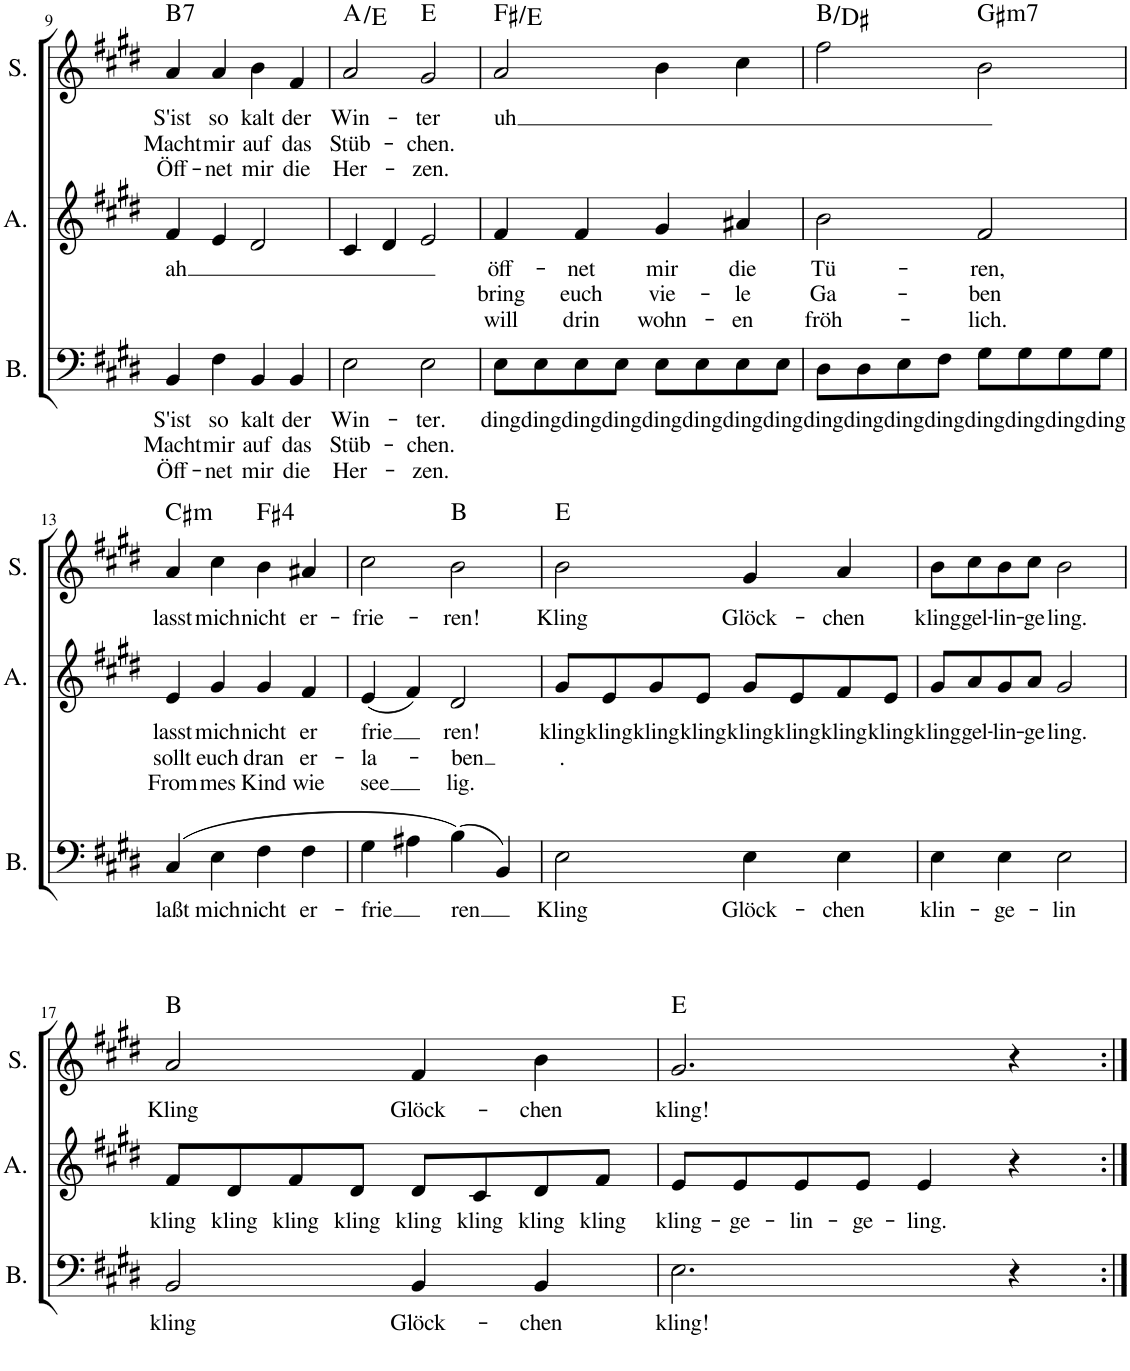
**kern	**text	**text	**text	**kern	**text	**text	**text	**kern	**text	**text	**text	**harte
*part3	*part3	*part3	*part3	*part2	*part2	*part2	*part2	*part1	*part1	*part1	*part1	*part1
*staff3	*staff3	*staff3	*staff3	*staff2	*staff2	*staff2	*staff2	*staff1	*staff1	*staff1	*staff1	*
*I"Bass	*	*	*	*I"Alto	*	*	*	*I"Soprano	*	*	*	*
*I'B.	*	*	*	*I'A.	*	*	*	*I'S.	*	*	*	*
!!LO:PB:g=z
*clefF4	*	*	*	*clefG2	*	*	*	*clefG2	*	*	*	*
*k[f#c#g#d#]	*	*	*	*k[f#c#g#d#]	*	*	*	*k[f#c#g#d#]	*	*	*	*
*M4/4	*	*	*	*M4/4	*	*	*	*M4/4	*	*	*	*
*met(c)	*	*	*	*met(c)	*	*	*	*met(c)	*	*	*	*
=9	=9	=9	=9	=9	=9	=9	=9	=9	=9	=9	=9	=9
!	!LO:LY:b	!LO:LY:b	!LO:LY:b	!	!LO:LY:b	!	!	!	!LO:LY:b	!LO:LY:b	!LO:LY:b	!LO:H:kt=7
4BB/	S'ist	Macht	Öff-	4f#/	ah	.	.	4a/	S'ist	Macht	Öff-	B:7
!	!LO:LY:b	!LO:LY:b	!LO:LY:b	!	!	!	!	!	!LO:LY:b	!LO:LY:b	!LO:LY:b	!
4F#\	so	mir	-net	4e/	.	.	.	4a/	so	mir	-net	.
!	!LO:LY:b	!LO:LY:b	!LO:LY:b	!	!	!	!	!	!LO:LY:b	!LO:LY:b	!LO:LY:b	!
4BB/	kalt	auf	mir	2d#/	.	.	.	4b\	kalt	auf	mir	.
!	!LO:LY:b	!LO:LY:b	!LO:LY:b	!	!	!	!	!	!LO:LY:b	!LO:LY:b	!LO:LY:b	!
4BB/	der	das	die	.	.	.	.	4f#/	der	das	die	.
=10	=10	=10	=10	=10	=10	=10	=10	=10	=10	=10	=10	=10
!	!LO:LY:b	!LO:LY:b	!LO:LY:b	!	!	!	!	!	!LO:LY:b	!LO:LY:b	!LO:LY:b	!
2E\	Win-	Stüb-	Her-	4c#/	.	.	.	2a/	Win-	Stüb-	Her-	A:maj/5
.	.	.	.	4d#/	.	.	.	.	.	.	.	.
!	!LO:LY:b	!LO:LY:b	!LO:LY:b	!	!	!	!	!	!LO:LY:b	!LO:LY:b	!LO:LY:b	!
2E\	-ter.	-chen.	-zen.	2e/	.	.	.	2g#/	-ter	-chen.	-zen.	E:maj
=11	=11	=11	=11	=11	=11	=11	=11	=11	=11	=11	=11	=11
!	!LO:LY:b	!	!	!	!LO:LY:b	!LO:LY:b	!LO:LY:b	!	!LO:LY:b	!	!	!
8E\L	ding	.	.	4f#/	öff-	bring	will	2a/	-uh	.	.	F#:maj/b7
!	!LO:LY:b	!	!	!	!	!	!	!	!	!	!	!
8E\	ding	.	.	.	.	.	.	.	.	.	.	.
!	!LO:LY:b	!	!	!	!LO:LY:b	!LO:LY:b	!LO:LY:b	!	!	!	!	!
8E\	ding	.	.	4f#/	-net	euch	drin	.	.	.	.	.
!	!LO:LY:b	!	!	!	!	!	!	!	!	!	!	!
8E\J	ding	.	.	.	.	.	.	.	.	.	.	.
!	!LO:LY:b	!	!	!	!LO:LY:b	!LO:LY:b	!LO:LY:b	!	!	!	!	!
8E\L	ding	.	.	4g#/	mir	vie-	wohn-	4b\	.	.	.	.
!	!LO:LY:b	!	!	!	!	!	!	!	!	!	!	!
8E\	ding	.	.	.	.	.	.	.	.	.	.	.
!	!LO:LY:b	!	!	!	!LO:LY:b	!LO:LY:b	!LO:LY:b	!	!	!	!	!
8E\	ding	.	.	4a#X/	die	-le	-en	4cc#\	.	.	.	.
!	!LO:LY:b	!	!	!	!	!	!	!	!	!	!	!
8E\J	ding	.	.	.	.	.	.	.	.	.	.	.
=12	=12	=12	=12	=12	=12	=12	=12	=12	=12	=12	=12	=12
!	!LO:LY:b	!	!	!	!LO:LY:b	!LO:LY:b	!LO:LY:b	!	!	!	!	!
8D#\L	ding	.	.	2b\	Tü-	Ga-	fröh-	2ff#\	.	.	.	B:maj/3
!	!LO:LY:b	!	!	!	!	!	!	!	!	!	!	!
8D#\	ding	.	.	.	.	.	.	.	.	.	.	.
!	!LO:LY:b	!	!	!	!	!	!	!	!	!	!	!
8E\	ding	.	.	.	.	.	.	.	.	.	.	.
!	!LO:LY:b	!	!	!	!	!	!	!	!	!	!	!
8F#\J	ding	.	.	.	.	.	.	.	.	.	.	.
!	!LO:LY:b	!	!	!	!LO:LY:b	!LO:LY:b	!LO:LY:b	!	!	!	!	!LO:H:kt=m7
8G#\L	ding	.	.	2f#/	-ren,	-ben	-lich.	2b\	.	.	.	G#:min7
!	!LO:LY:b	!	!	!	!	!	!	!	!	!	!	!
8G#\	ding	.	.	.	.	.	.	.	.	.	.	.
!	!LO:LY:b	!	!	!	!	!	!	!	!	!	!	!
8G#\	ding	.	.	.	.	.	.	.	.	.	.	.
!	!LO:LY:b	!	!	!	!	!	!	!	!	!	!	!
8G#\J	ding	.	.	.	.	.	.	.	.	.	.	.
!!LO:LB:g=z
=13	=13	=13	=13	=13	=13	=13	=13	=13	=13	=13	=13	=13
!	!LO:LY:b	!	!	!	!LO:LY:b	!LO:LY:b	!LO:LY:b	!	!LO:LY:b	!	!	!LO:H:kt=m
(4C#/	laßt	.	.	4e/	lasst	sollt	From-	4a/	lasst	.	.	C#:min
!	!LO:LY:b	!	!	!	!LO:LY:b	!LO:LY:b	!LO:LY:b	!	!LO:LY:b	!	!	!
4E\	mich	.	.	4g#/	mich	euch	-mes	4cc#\	mich	.	.	.
!	!LO:LY:b	!	!	!	!LO:LY:b	!LO:LY:b	!LO:LY:b	!	!LO:LY:b	!	!	!
4F#\	nicht	.	.	4g#/	nicht	dran	Kind	4b\	nicht	.	.	F#:maj(4)
!	!LO:LY:b	!	!	!	!LO:LY:b	!LO:LY:b	!LO:LY:b	!	!LO:LY:b	!	!	!
4F#\	er-	.	.	4f#/	er	er-	wie	4a#X/	er-	.	.	.
=14	=14	=14	=14	=14	=14	=14	=14	=14	=14	=14	=14	=14
!	!LO:LY:b	!	!	!	!LO:LY:b	!LO:LY:b	!LO:LY:b	!	!LO:LY:b	!	!	!
4G#\	-frie	.	.	(4e/	-frie	-la-	see	2cc#\	-frie-	.	.	.
4A#X\	.	.	.	4f#/)	.	.	.	.	.	.	.	.
!	!LO:LY:b	!	!	!	!LO:LY:b	!LO:LY:b	!LO:LY:b	!	!LO:LY:b	!	!	!
(4B\)	ren	.	.	2d#/	ren!	ben	lig.	2b\	-ren!	.	.	B:maj
4BB/)	.	.	.	.	.	.	.	.	.	.	.	.
=15	=15	=15	=15	=15	=15	=15	=15	=15	=15	=15	=15	=15
!	!LO:LY:b	!	!	!	!LO:LY:b	!LO:LY:b	!	!	!LO:LY:b	!	!	!
2E\	Kling	.	.	8g#/L	kling	.	.	2b\	Kling	.	.	E:maj
!	!	!	!	!	!LO:LY:b	!	!	!	!	!	!	!
.	.	.	.	8e/	kling	.	.	.	.	.	.	.
!	!	!	!	!	!LO:LY:b	!	!	!	!	!	!	!
.	.	.	.	8g#/	kling	.	.	.	.	.	.	.
!	!	!	!	!	!LO:LY:b	!	!	!	!	!	!	!
.	.	.	.	8e/J	kling	.	.	.	.	.	.	.
!	!LO:LY:b	!	!	!	!LO:LY:b	!	!	!	!LO:LY:b	!	!	!
4E\	Glöck-	.	.	8g#/L	kling	.	.	4g#/	Glöck-	.	.	.
!	!	!	!	!	!LO:LY:b	!	!	!	!	!	!	!
.	.	.	.	8e/	kling	.	.	.	.	.	.	.
!	!LO:LY:b	!	!	!	!LO:LY:b	!	!	!	!LO:LY:b	!	!	!
4E\	-chen	.	.	8f#/	kling	.	.	4a/	-chen	.	.	.
!	!	!	!	!	!LO:LY:b	!	!	!	!	!	!	!
.	.	.	.	8e/J	kling	.	.	.	.	.	.	.
=16	=16	=16	=16	=16	=16	=16	=16	=16	=16	=16	=16	=16
!	!LO:LY:b	!	!	!	!LO:LY:b	!	!	!	!LO:LY:b	!	!	!
4E\	klin-	.	.	8g#/L	kling-	.	.	8b\L	kling-	.	.	.
!	!	!	!	!	!LO:LY:b	!	!	!	!LO:LY:b	!	!	!
.	.	.	.	8a/	-gel-	.	.	8cc#\	-gel-	.	.	.
!	!LO:LY:b	!	!	!	!LO:LY:b	!	!	!	!LO:LY:b	!	!	!
4E\	-ge-	.	.	8g#/	-lin-	.	.	8b\	-lin-	.	.	.
!	!	!	!	!	!LO:LY:b	!	!	!	!LO:LY:b	!	!	!
.	.	.	.	8a/J	-ge-	.	.	8cc#\J	-ge-	.	.	.
!	!LO:LY:b	!	!	!	!LO:LY:b	!	!	!	!LO:LY:b	!	!	!
2E\	-lin	.	.	2g#/	-ling.	.	.	2b\	-ling.	.	.	.
!!LO:LB:g=z
=17	=17	=17	=17	=17	=17	=17	=17	=17	=17	=17	=17	=17
!	!LO:LY:b	!	!	!	!LO:LY:b	!	!	!	!LO:LY:b	!	!	!
2BB/	kling	.	.	8f#/L	kling	.	.	2a/	Kling	.	.	B:maj
!	!	!	!	!	!LO:LY:b	!	!	!	!	!	!	!
.	.	.	.	8d#/	kling	.	.	.	.	.	.	.
!	!	!	!	!	!LO:LY:b	!	!	!	!	!	!	!
.	.	.	.	8f#/	kling	.	.	.	.	.	.	.
!	!	!	!	!	!LO:LY:b	!	!	!	!	!	!	!
.	.	.	.	8d#/J	kling	.	.	.	.	.	.	.
!	!LO:LY:b	!	!	!	!LO:LY:b	!	!	!	!LO:LY:b	!	!	!
4BB/	Glöck-	.	.	8d#/L	kling	.	.	4f#/	Glöck-	.	.	.
!	!	!	!	!	!LO:LY:b	!	!	!	!	!	!	!
.	.	.	.	8c#/	kling	.	.	.	.	.	.	.
!	!LO:LY:b	!	!	!	!LO:LY:b	!	!	!	!LO:LY:b	!	!	!
4BB/	-chen	.	.	8d#/	kling	.	.	4b\	-chen	.	.	.
!	!	!	!	!	!LO:LY:b	!	!	!	!	!	!	!
.	.	.	.	8f#/J	kling	.	.	.	.	.	.	.
=18	=18	=18	=18	=18	=18	=18	=18	=18	=18	=18	=18	=18
!	!LO:LY:b	!	!	!	!LO:LY:b	!	!	!	!LO:LY:b	!	!	!
2.E\	kling!	.	.	8e/L	kling-	.	.	2.g#/	kling!	.	.	E:maj
!	!	!	!	!	!LO:LY:b	!	!	!	!	!	!	!
.	.	.	.	8e/	-ge-	.	.	.	.	.	.	.
!	!	!	!	!	!LO:LY:b	!	!	!	!	!	!	!
.	.	.	.	8e/	-lin-	.	.	.	.	.	.	.
!	!	!	!	!	!LO:LY:b	!	!	!	!	!	!	!
.	.	.	.	8e/J	-ge-	.	.	.	.	.	.	.
!	!	!	!	!	!LO:LY:b	!	!	!	!	!	!	!
.	.	.	.	4e/	-ling.	.	.	.	.	.	.	.
4r	.	.	.	4r	.	.	.	4r	.	.	.	.
=:|!	=:|!	=:|!	=:|!	=:|!	=:|!	=:|!	=:|!	=:|!	=:|!	=:|!	=:|!	=:|!
*-	*-	*-	*-	*-	*-	*-	*-	*-	*-	*-	*-	*-
